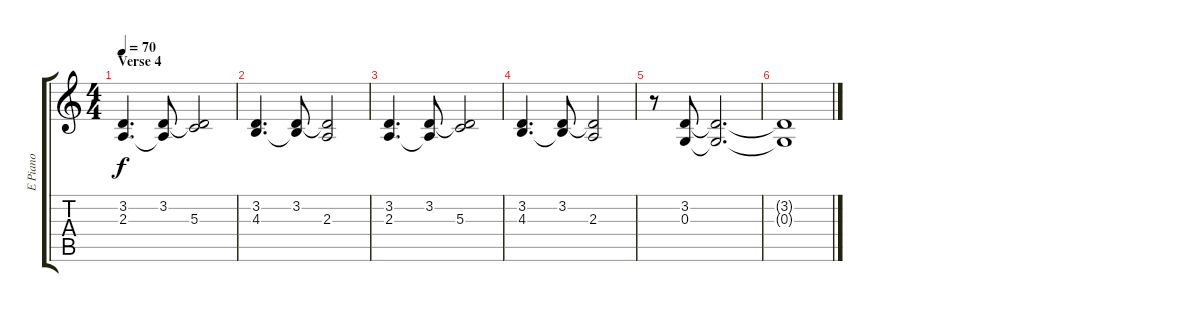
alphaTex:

\track ("E Piano" "E Piano") {instrument electricpiano1}
\staff {score tabs}
\tuning (E4 B3 G3 D3 A2 E2) {hide}
\ts (4 4)
\section ("" "Verse 4")
\tempo 70
\clef g2
\ks c
(3.2{t} 2.3{t}).4{d dy f} (3.2 2.3{t}).8 (3.2{t} 5.3).2 |
(3.2 4.3).4{d} (3.2 4.3{t}).8 (3.2{t} 2.3).2 |
(3.2 2.3).4{d} (3.2 2.3{t}).8 (3.2{t} 5.3).2 |
(3.2 4.3).4{d} (3.2 4.3{t}).8 (3.2{t} 2.3).2 |
r.8 (3.2 0.3).8 (3.2{t} 0.3{t}).2{d} |
(3.2{t} 0.3{t}).1
